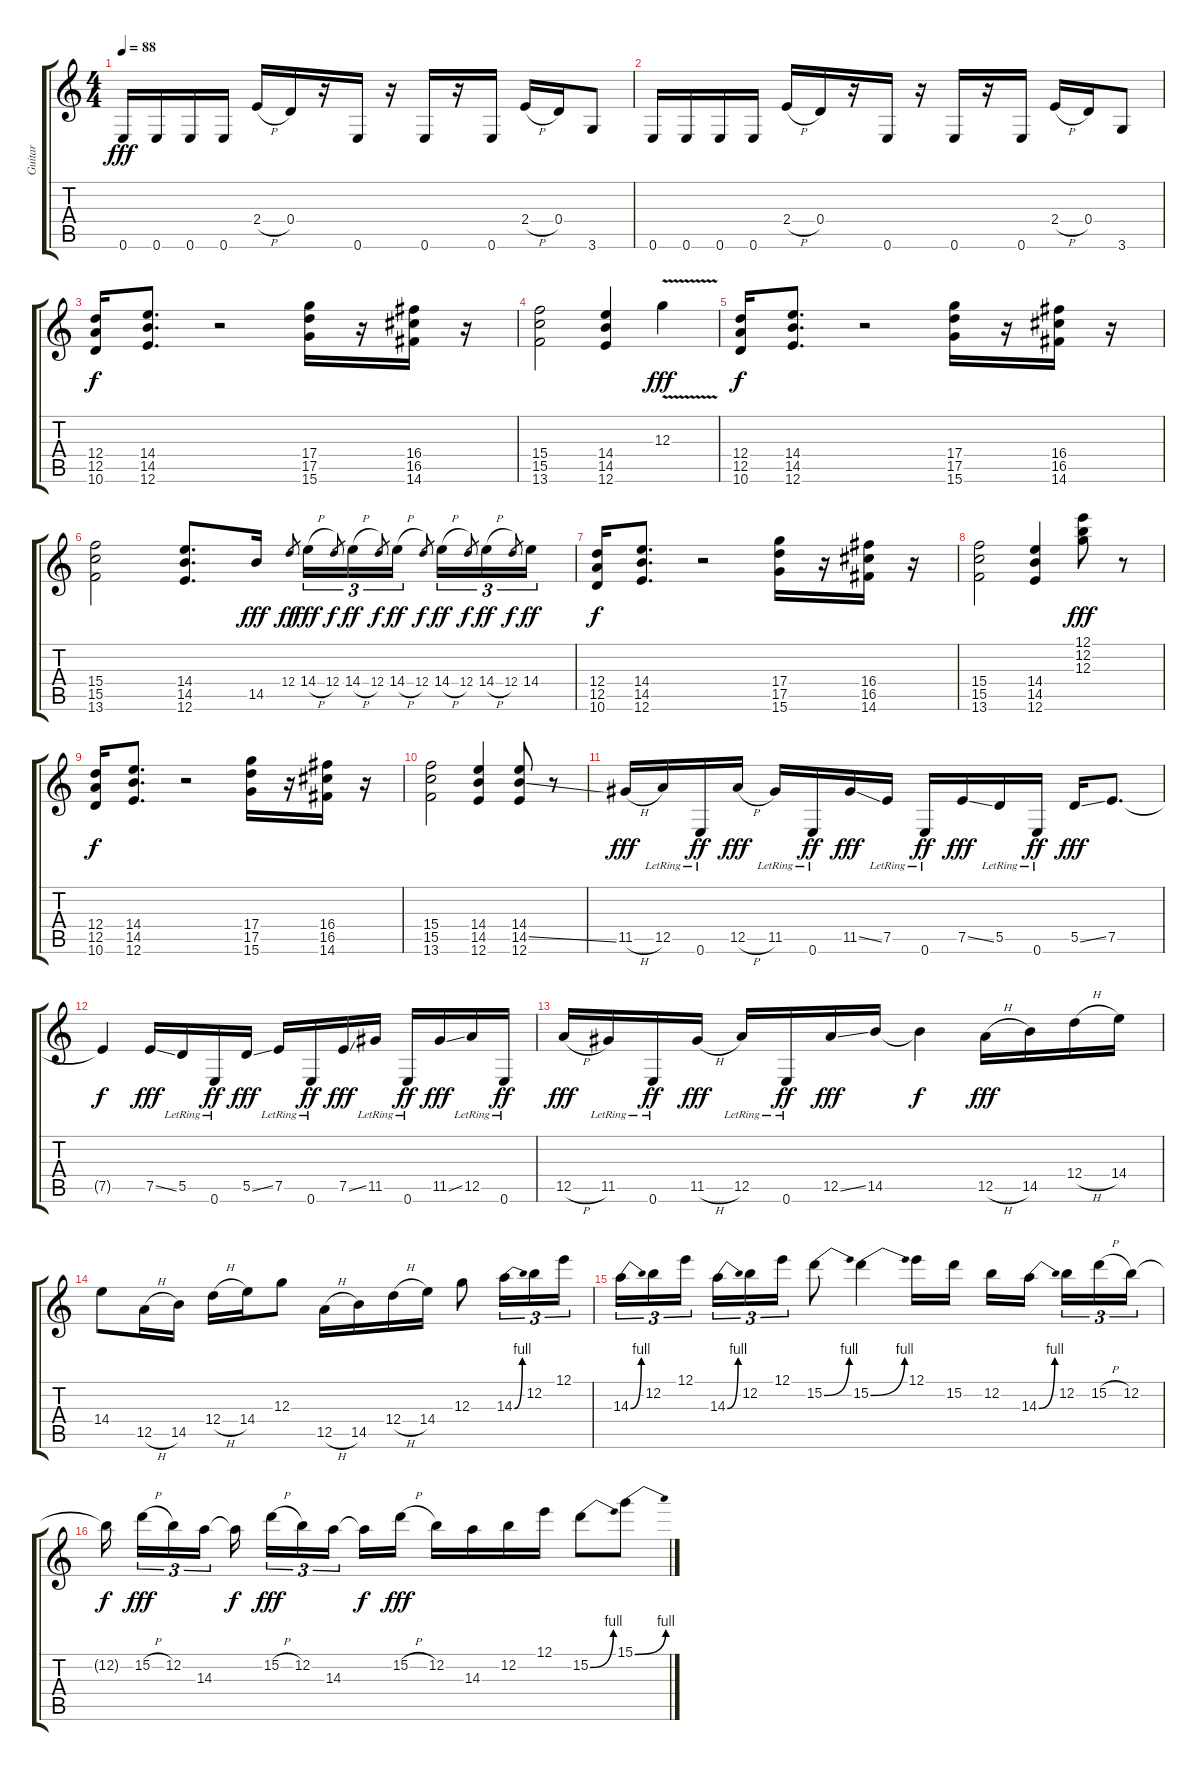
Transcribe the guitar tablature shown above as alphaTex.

\track ("Guitar" "Guitar") {instrument distortionguitar}
\staff {score tabs}
\tuning (E4 B3 G3 D3 A2 E2) {hide}
\ts (4 4)
\tempo 88
\clef g2
\ks c
0.6.16{dy fff} 0.6.16 0.6.16 0.6.16 2.4{h}.16 0.4.16 r.16 0.6.16 r.16 0.6.16 r.16 0.6.16 2.4{h}.16 0.4.16 3.6.8 |
0.6.16 0.6.16 0.6.16 0.6.16 2.4{h}.16 0.4.16 r.16 0.6.16 r.16 0.6.16 r.16 0.6.16 2.4{h}.16 0.4.16 3.6.8 |
(12.4 12.5 10.6).16{dy f} (14.4 14.5 12.6).8{d} r.2 (17.4 17.5 15.6).16 r.16 (16.4 16.5 14.6).16 r.16 |
(15.4 15.5 13.6).2 (14.4 14.5 12.6).4 12.3{v}.4{dy fff} |
(12.4 12.5 10.6).16{dy f} (14.4 14.5 12.6).8{d} r.2 (17.4 17.5 15.6).16 r.16 (16.4 16.5 14.6).16 r.16 |
(15.4 15.5 13.6).2 (14.4 14.5 12.6).8{d} 14.5.16{dy fff} 12.4.8{gr dy ff} 14.4{h}.16{tu (3 2) dy fff} 12.4.8{gr dy f} 14.4{h}.16{tu (3 2) dy ff} 12.4.8{gr dy f} 14.4{h}.16{tu (3 2) dy ff} 12.4.8{gr dy f} 14.4{h}.16{tu (3 2) dy ff} 12.4.8{gr dy f} 14.4{h}.16{tu (3 2) dy ff} 12.4.8{gr dy f} 14.4.16{tu (3 2) dy ff} |
(12.4 12.5 10.6).16{dy f} (14.4 14.5 12.6).8{d} r.2 (17.4 17.5 15.6).16 r.16 (16.4 16.5 14.6).16 r.16 |
(15.4 15.5 13.6).2 (14.4 14.5 12.6).4 (12.1 12.2 12.3).8{dy fff} r.8 |
(12.4 12.5 10.6).16{dy f} (14.4 14.5 12.6).8{d} r.2 (17.4 17.5 15.6).16 r.16 (16.4 16.5 14.6).16 r.16 |
(15.4 15.5 13.6).2 (14.4 14.5 12.6).4 (14.4 14.5{ss} 12.6).8 r.8 |
11.5{h}.16{dy fff} 12.5{lr}.16 0.6{lr}.16{dy ff} 12.5{h}.16{dy fff} 11.5{lr}.16 0.6{lr}.16{dy ff} 11.5{ss}.16{dy fff} 7.5{lr}.16 0.6{lr}.16{dy ff} 7.5{ss}.16{dy fff} 5.5{lr}.16 0.6{lr}.16{dy ff} 5.5{ss}.16{dy fff} 7.5.8{d} |
7.5{t}.4{dy f} 7.5{ss}.16{dy fff} 5.5{lr}.16 0.6{lr}.16{dy ff} 5.5{ss}.16{dy fff} 7.5{lr}.16 0.6{lr}.16{dy ff} 7.5{ss}.16{dy fff} 11.5{lr}.16 0.6{lr}.16{dy ff} 11.5{ss}.16{dy fff} 12.5{lr}.16 0.6{lr}.16{dy ff} |
12.5{h}.16{dy fff} 11.5{lr}.16 0.6{lr}.16{dy ff} 11.5{h}.16{dy fff} 12.5{lr}.16 0.6{lr}.16{dy ff} 12.5{ss}.16{dy fff} 14.5.16 14.5{t}.4{dy f} 12.5{h}.16{dy fff} 14.5.16 12.4{h}.16 14.4.16 |
14.4.8 12.5{h}.16 14.5.16 12.4{h}.16 14.4.16 12.3.8 12.5{h}.16 14.5.16 12.4{h}.16 14.4.16 12.3.8 14.3{be (bend 0 0 60 4)}.16{tu (3 2)} 12.2.16{tu (3 2)} 12.1.16{tu (3 2)} |
14.3{be (bend 0 0 60 4)}.16{tu (3 2)} 12.2.16{tu (3 2)} 12.1.16{tu (3 2)} 14.3{be (bend 0 0 60 4)}.16{tu (3 2)} 12.2.16{tu (3 2)} 12.1.16{tu (3 2)} 15.2{be (bend 0 0 60 4)}.8 15.2{be (bend 0 0 60 4)}.4 12.1.16 15.2.16 12.2.16 14.3{be (bend 0 0 60 4)}.16 12.2.16{tu (3 2)} 15.2{h}.16{tu (3 2)} 12.2.16{tu (3 2)} |
12.2{t}.16{dy f} 15.2{h}.16{tu (3 2) dy fff} 12.2.16{tu (3 2)} 14.3.16{tu (3 2)} 14.3{t}.16{dy f} 15.2{h}.16{tu (3 2) dy fff} 12.2.16{tu (3 2)} 14.3.16{tu (3 2)} 14.3{t}.16{dy f} 15.2{h}.16{dy fff} 12.2.16 14.3.16 12.2.16 12.1.16 15.2{be (bend 0 0 60 4)}.8 15.1{be (bend 0 0 60 4)}.8
